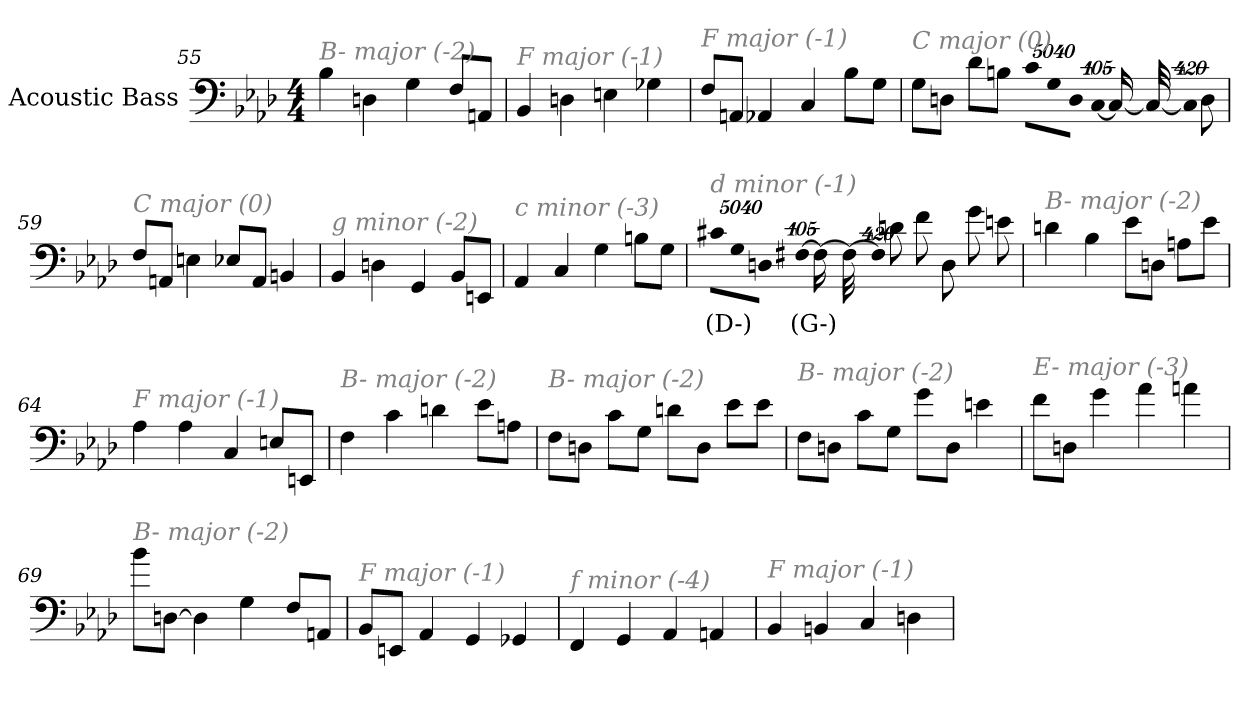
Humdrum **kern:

**kern	**text
*part1	*part1
*staff1	*staff1
*I"Acoustic Bass	*
*clefF4	*
*ITrd7c12	*
*k[b-e-a-d-]	*
*A-:	*
*M4/4	*
=55	=55
!LO:TX:i:color=#808080:t=B- major (-2)	!
4BB-	.
4DDn	.
4GG	.
8FFL	.
8AAAnJ	.
=56	=56
!LO:TX:i:color=#808080:t=F major (-1)	!
4BBB-	.
4DDn	.
4EEn	.
4GG-X	.
=57	=57
!LO:TX:i:color=#808080:t=F major (-1)	!
8FFL	.
8AAAnJ	.
4AAA-X	.
4CC	.
8BB-L	.
8GGJ	.
=58	=58
!LO:TX:i:color=#808080:t=C major (0)	!
8GGL	.
8DDnJ	.
8D-L	.
8BBnJ	.
!LO:N:vis=8	!
40320%3347CL	.
!LO:N:vis=8	!
40320%3347GG	.
!LO:N:vis=8	!
40320%3347DDJ	.
!LO:N:vis=1024	!
[13440%13CCL	.
16CCL_	.
32CCL_	.
!LO:N:vis=1024%31	!
13440%407CCL]	.
8DDJ	.
=59	=59
!LO:TX:i:color=#808080:t=C major (0)	!
8FFL	.
8AAAnJ	.
4EEn	.
8EE-XL	.
8AAAJ	.
4BBBn	.
=60	=60
!LO:TX:i:color=#808080:t=g minor (-2)	!
4BBB-	.
4DDn	.
4GGG	.
8BBB-L	.
8EEEnJ	.
=61	=61
!LO:TX:i:color=#808080:t=c minor (-3)	!
4AAA-	.
4CC	.
4GG	.
8BBnL	.
8GGJ	.
=62	=62
!LO:N:vis=8	!
!LO:TX:i:color=#808080:t=d minor (-1)	!
40320%3347C#XiL	(D-)
!LO:N:vis=8	!
40320%3347GG	.
!LO:N:vis=8	!
40320%3347DDnJ	.
!LO:N:vis=1024	!
[13440%13FF#XiL	(G-)
16FF#iL_	.
32FF#iL_	.
!LO:N:vis=1024%31	!
13440%407FF#iL]	.
8DnJ	.
8FL	.
8DDJ	.
8GL	.
8EnJ	.
=63	=63
!LO:TX:i:color=#808080:t=B- major (-2)	!
4Dn	.
4BB-	.
8E-L	.
8DDnJ	.
8AAnL	.
8E-J	.
=64	=64
!LO:TX:i:color=#808080:t=F major (-1)	!
4AA-	.
4AA-	.
4CC	.
8EEnL	.
8EEEnJ	.
=65	=65
!LO:TX:i:color=#808080:t=B- major (-2)	!
4FF	.
4C	.
4Dn	.
8E-L	.
8AAnJ	.
=66	=66
!LO:TX:i:color=#808080:t=B- major (-2)	!
8FFL	.
8DDnJ	.
8CL	.
8GGJ	.
8DnL	.
8DDJ	.
8E-L	.
8E-J	.
=67	=67
!LO:TX:i:color=#808080:t=B- major (-2)	!
8FFL	.
8DDnJ	.
8CL	.
8GGJ	.
8GL	.
8DDJ	.
4En	.
=68	=68
!LO:TX:i:color=#808080:t=E- major (-3)	!
8FL	.
8DDnJ	.
4G	.
4A-	.
4An	.
=69	=69
!LO:TX:i:color=#808080:t=B- major (-2)	!
8B-L	.
[8DDnJ	.
4DD]	.
4GG	.
8FFL	.
8AAAnJ	.
=70	=70
!LO:TX:i:color=#808080:t=F major (-1)	!
8BBB-L	.
8EEEnJ	.
4AAA-	.
4GGG	.
4GGG-X	.
=71	=71
!LO:TX:i:color=#808080:t=f minor (-4)	!
4FFF	.
4GGG	.
4AAA-	.
4AAAn	.
=72	=72
!LO:TX:i:color=#808080:t=F major (-1)	!
4BBB-	.
4BBBn	.
4CC	.
4DDn	.
=	=
*-	*-
